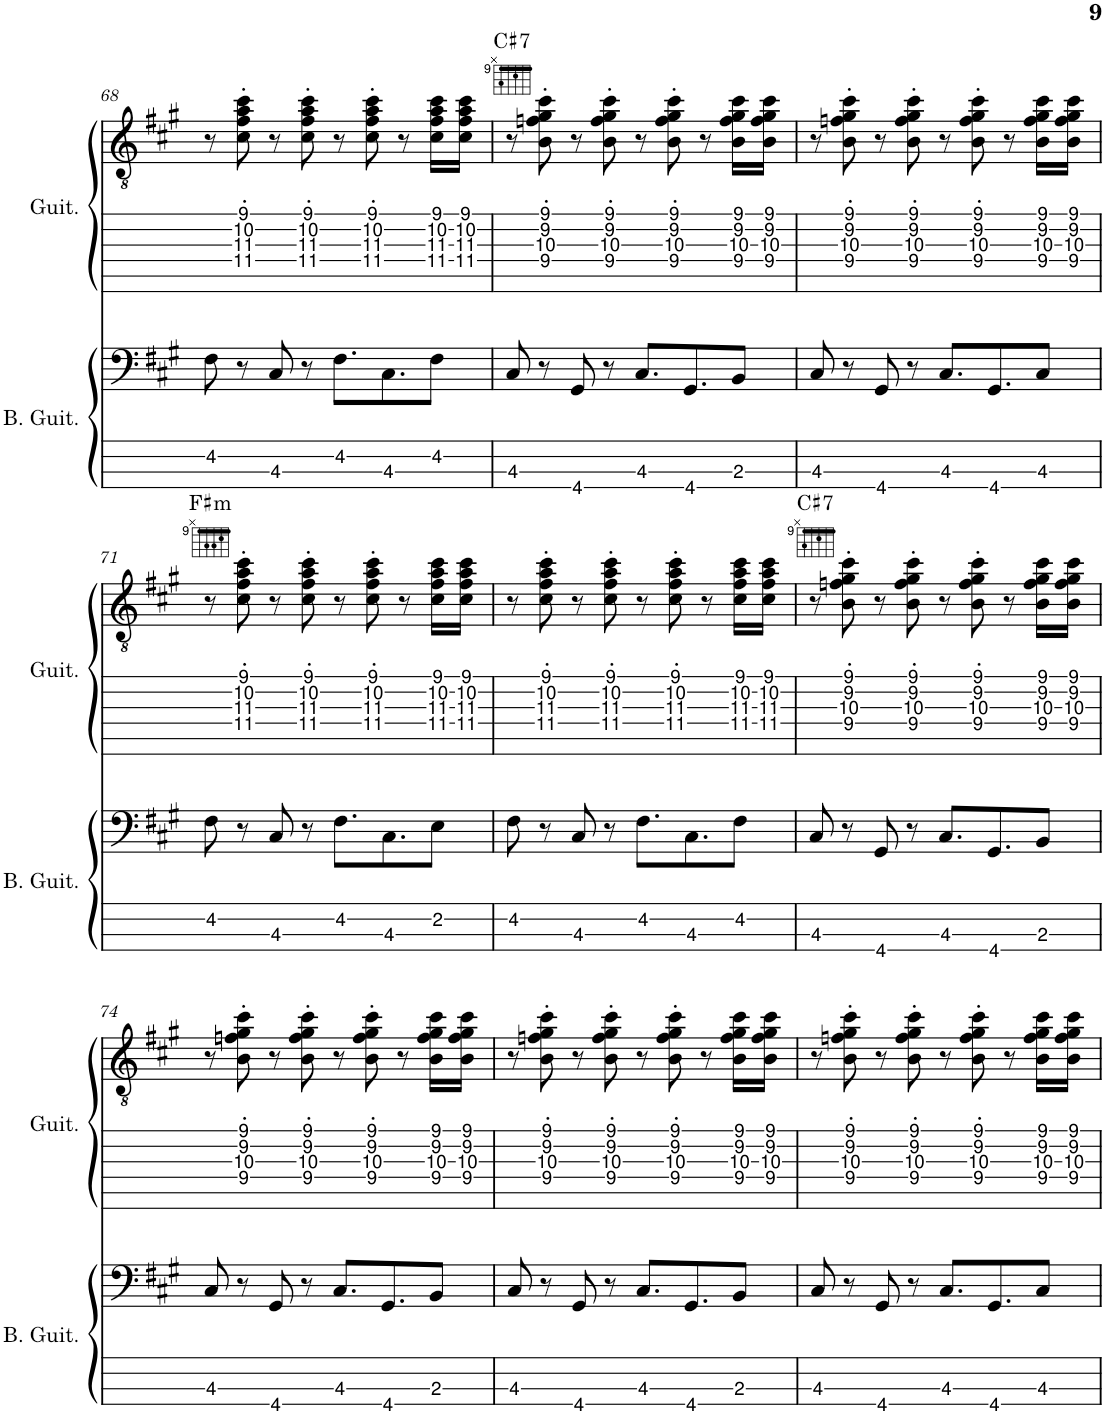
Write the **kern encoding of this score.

**kern	**kern	**kern	**kern	**harte
*part2	*part2	*part1	*part1	*part1
*staff4	*staff3	*staff2	*staff1	*
*I"Bass Guitar	*	*I"Classical Guitar	*	*
*I'B. Guit.	*	*I'Guit.	*	*
!!LO:PB:g=z
*	*clefF4	*	*clefGv2	*
*Trd7c12	*Trd7c12	*	*	*
*k[f#c#g#]	*k[f#c#g#]	*k[f#c#g#]	*k[f#c#g#]	*
*M4/4	*M4/4	*M4/4	*M4/4	*
=68	=68	=68	=68	=68
8F#	8F#\	8r	8r	.
8r	8r	8c#' 8f#' 8a' 8cc#'	8c#\' 8f#\' 8a\' 8cc#\'	.
8C#	8C#/	8r	8r	.
8r	8r	8c#' 8f#' 8a' 8cc#'	8c#\' 8f#\' 8a\' 8cc#\'	.
8.F#L	8.F#\L	8r	8r	.
.	.	8c#' 8f#' 8a' 8cc#'	8c#\' 8f#\' 8a\' 8cc#\'	.
8.C#J	8.C#\	.	.	.
.	.	8r	8r	.
8F#J	8F#\J	16c#\ 16f#\ 16a\ 16cc#\LL	16c#\ 16f#\ 16a\ 16cc#\LL	.
.	.	16c#\ 16f#\ 16a\ 16cc#\JJ	16c#\ 16f#\ 16a\ 16cc#\JJ	.
=69	=69	=69	=69	=69
!	!	!	!	!LO:H:kt=7
8C#	8C#/	8r	8r	C#:7
8r	8r	8B' 8fn' 8g#' 8cc#'	8B\' 8fn\' 8g#\' 8cc#\'	.
8GG#	8GG#/	8r	8r	.
8r	8r	8B' 8f' 8g#' 8cc#'	8B\' 8f\' 8g#\' 8cc#\'	.
8.C#L	8.C#/L	8r	8r	.
.	.	8B' 8f' 8g#' 8cc#'	8B\' 8f\' 8g#\' 8cc#\'	.
8.GG#J	8.GG#/	.	.	.
.	.	8r	8r	.
8BBJ	8BB/J	16B\ 16f\ 16g#\ 16cc#\LL	16B\ 16f\ 16g#\ 16cc#\LL	.
.	.	16B\ 16f\ 16g#\ 16cc#\JJ	16B\ 16f\ 16g#\ 16cc#\JJ	.
=70	=70	=70	=70	=70
8C#	8C#/	8r	8r	.
8r	8r	8B' 8fn' 8g#' 8cc#'	8B\' 8fn\' 8g#\' 8cc#\'	.
8GG#	8GG#/	8r	8r	.
8r	8r	8B' 8f' 8g#' 8cc#'	8B\' 8f\' 8g#\' 8cc#\'	.
8.C#L	8.C#/L	8r	8r	.
.	.	8B' 8f' 8g#' 8cc#'	8B\' 8f\' 8g#\' 8cc#\'	.
8.GG#J	8.GG#/	.	.	.
.	.	8r	8r	.
8C#J	8C#/J	16B\ 16f\ 16g#\ 16cc#\LL	16B\ 16f\ 16g#\ 16cc#\LL	.
.	.	16B\ 16f\ 16g#\ 16cc#\JJ	16B\ 16f\ 16g#\ 16cc#\JJ	.
!!LO:LB:g=z
=71	=71	=71	=71	=71
!	!	!	!	!LO:H:kt=m
8F#	8F#\	8r	8r	F#:min
8r	8r	8c#' 8f#' 8a' 8cc#'	8c#\' 8f#\' 8a\' 8cc#\'	.
8C#	8C#/	8r	8r	.
8r	8r	8c#' 8f#' 8a' 8cc#'	8c#\' 8f#\' 8a\' 8cc#\'	.
8.F#L	8.F#\L	8r	8r	.
.	.	8c#' 8f#' 8a' 8cc#'	8c#\' 8f#\' 8a\' 8cc#\'	.
8.C#J	8.C#\	.	.	.
.	.	8r	8r	.
8EJ	8E\J	16c#\ 16f#\ 16a\ 16cc#\LL	16c#\ 16f#\ 16a\ 16cc#\LL	.
.	.	16c#\ 16f#\ 16a\ 16cc#\JJ	16c#\ 16f#\ 16a\ 16cc#\JJ	.
=72	=72	=72	=72	=72
8F#	8F#\	8r	8r	.
8r	8r	8c#' 8f#' 8a' 8cc#'	8c#\' 8f#\' 8a\' 8cc#\'	.
8C#	8C#/	8r	8r	.
8r	8r	8c#' 8f#' 8a' 8cc#'	8c#\' 8f#\' 8a\' 8cc#\'	.
8.F#L	8.F#\L	8r	8r	.
.	.	8c#' 8f#' 8a' 8cc#'	8c#\' 8f#\' 8a\' 8cc#\'	.
8.C#J	8.C#\	.	.	.
.	.	8r	8r	.
8F#J	8F#\J	16c#\ 16f#\ 16a\ 16cc#\LL	16c#\ 16f#\ 16a\ 16cc#\LL	.
.	.	16c#\ 16f#\ 16a\ 16cc#\JJ	16c#\ 16f#\ 16a\ 16cc#\JJ	.
=73	=73	=73	=73	=73
!	!	!	!	!LO:H:kt=7
8C#	8C#/	8r	8r	C#:7
8r	8r	8B' 8fn' 8g#' 8cc#'	8B\' 8fn\' 8g#\' 8cc#\'	.
8GG#	8GG#/	8r	8r	.
8r	8r	8B' 8f' 8g#' 8cc#'	8B\' 8f\' 8g#\' 8cc#\'	.
8.C#L	8.C#/L	8r	8r	.
.	.	8B' 8f' 8g#' 8cc#'	8B\' 8f\' 8g#\' 8cc#\'	.
8.GG#J	8.GG#/	.	.	.
.	.	8r	8r	.
8BBJ	8BB/J	16B\ 16f\ 16g#\ 16cc#\LL	16B\ 16f\ 16g#\ 16cc#\LL	.
.	.	16B\ 16f\ 16g#\ 16cc#\JJ	16B\ 16f\ 16g#\ 16cc#\JJ	.
!!LO:LB:g=z
=74	=74	=74	=74	=74
8C#	8C#/	8r	8r	.
8r	8r	8B' 8fn' 8g#' 8cc#'	8B\' 8fn\' 8g#\' 8cc#\'	.
8GG#	8GG#/	8r	8r	.
8r	8r	8B' 8f' 8g#' 8cc#'	8B\' 8f\' 8g#\' 8cc#\'	.
8.C#L	8.C#/L	8r	8r	.
.	.	8B' 8f' 8g#' 8cc#'	8B\' 8f\' 8g#\' 8cc#\'	.
8.GG#J	8.GG#/	.	.	.
.	.	8r	8r	.
8BBJ	8BB/J	16B\ 16f\ 16g#\ 16cc#\LL	16B\ 16f\ 16g#\ 16cc#\LL	.
.	.	16B\ 16f\ 16g#\ 16cc#\JJ	16B\ 16f\ 16g#\ 16cc#\JJ	.
=75	=75	=75	=75	=75
8C#	8C#/	8r	8r	.
8r	8r	8B' 8fn' 8g#' 8cc#'	8B\' 8fn\' 8g#\' 8cc#\'	.
8GG#	8GG#/	8r	8r	.
8r	8r	8B' 8f' 8g#' 8cc#'	8B\' 8f\' 8g#\' 8cc#\'	.
8.C#L	8.C#/L	8r	8r	.
.	.	8B' 8f' 8g#' 8cc#'	8B\' 8f\' 8g#\' 8cc#\'	.
8.GG#J	8.GG#/	.	.	.
.	.	8r	8r	.
8BBJ	8BB/J	16B\ 16f\ 16g#\ 16cc#\LL	16B\ 16f\ 16g#\ 16cc#\LL	.
.	.	16B\ 16f\ 16g#\ 16cc#\JJ	16B\ 16f\ 16g#\ 16cc#\JJ	.
=76	=76	=76	=76	=76
8C#	8C#/	8r	8r	.
8r	8r	8B' 8fn' 8g#' 8cc#'	8B\' 8fn\' 8g#\' 8cc#\'	.
8GG#	8GG#/	8r	8r	.
8r	8r	8B' 8f' 8g#' 8cc#'	8B\' 8f\' 8g#\' 8cc#\'	.
8.C#L	8.C#/L	8r	8r	.
.	.	8B' 8f' 8g#' 8cc#'	8B\' 8f\' 8g#\' 8cc#\'	.
8.GG#J	8.GG#/	.	.	.
.	.	8r	8r	.
8C#J	8C#/J	16B\ 16f\ 16g#\ 16cc#\LL	16B\ 16f\ 16g#\ 16cc#\LL	.
.	.	16B\ 16f\ 16g#\ 16cc#\JJ	16B\ 16f\ 16g#\ 16cc#\JJ	.
=	=	=	=	=
*-	*-	*-	*-	*-
